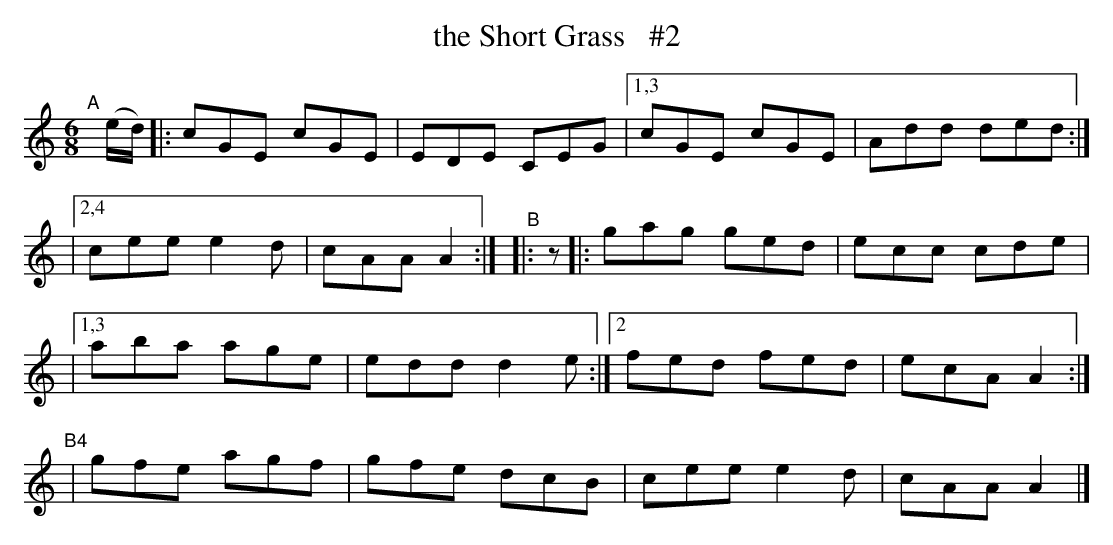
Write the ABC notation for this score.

X:1
T: the Short Grass   #2
M: 6/8
L: 1/8
K: C
"^A"\
[|] (e/d/) |: cGE cGE | EDE CEG |[1,3 cGE cGE | Add ded :|
|[2,4 cee e2d | cAA A2 :|"^B"|: z |: gag ged | ecc cde |
|[1,3 aba age | edd d2e :|[2 fed fed | ecA A2 :|
"^B4"| gfe agf | gfe dcB | cee e2d | cAA A2 |]
